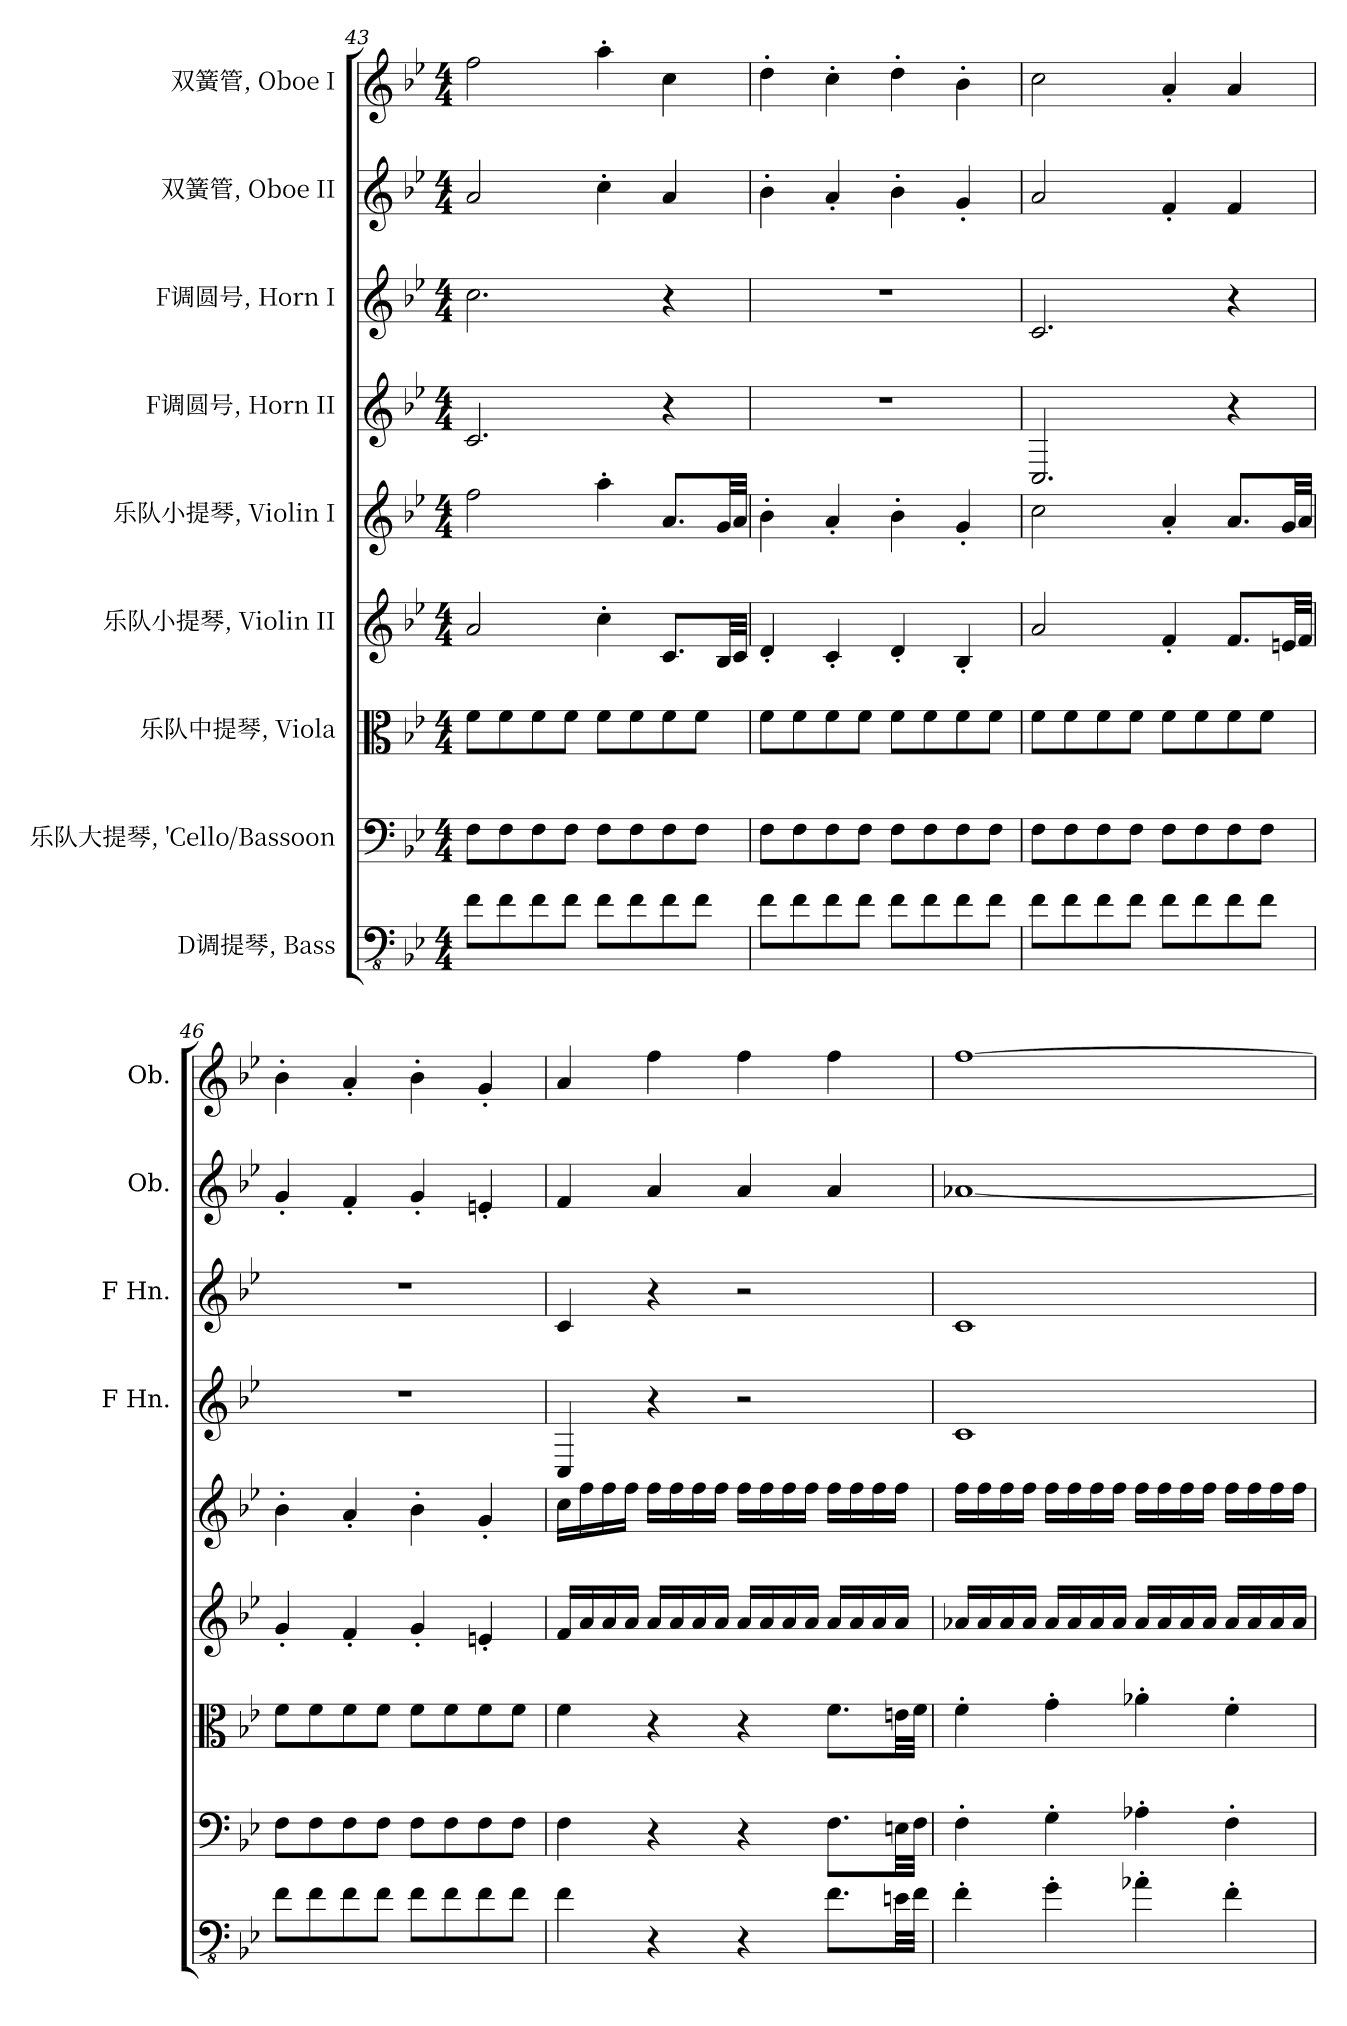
**kern	**kern	**kern	**kern	**kern	**kern	**kern	**kern	**kern
*part9	*part8	*part7	*part6	*part5	*part4	*part3	*part2	*part1
*staff9	*staff8	*staff7	*staff6	*staff5	*staff4	*staff3	*staff2	*staff1
*I"D调提琴, Bass	*I"乐队大提琴, 'Cello/Bassoon	*I"乐队中提琴, Viola	*I"乐队小提琴, Violin II	*I"乐队小提琴, Violin I	*I"F调圆号, Horn II	*I"F调圆号, Horn I	*I"双簧管, Oboe II	*I"双簧管, Oboe I
*	*	*	*	*	*I'F Hn.	*I'F Hn.	*I'Ob.	*I'Ob.
*clefFv4	*clefF4	*clefC3	*clefG2	*clefG2	*clefG2	*clefG2	*clefG2	*clefG2
*ITrd7c12	*	*	*	*	*ITrd4c7	*ITrd4c7	*	*
*k[b-e-]	*k[b-e-]	*k[b-e-]	*k[b-e-]	*k[b-e-]	*k[b-e-a-]	*k[b-e-a-]	*k[b-e-]	*k[b-e-]
*M4/4	*M4/4	*M4/4	*M4/4	*M4/4	*M4/4	*M4/4	*M4/4	*M4/4
=43	=43	=43	=43	=43	=43	=43	=43	=43
8FF\L	8F\L	8f\L	2a/	2ff\	2.F/	2.f\	2a/	2ff\
8FF\	8F\	8f\	.	.	.	.	.	.
8FF\	8F\	8f\	.	.	.	.	.	.
8FF\J	8F\J	8f\J	.	.	.	.	.	.
8FF\L	8F\L	8f\L	4cc'\	4aa'\	.	.	4cc'\	4aa'\
8FF\	8F\	8f\	.	.	.	.	.	.
8FF\	8F\	8f\	8.c/L	8.a/L	4r	4r	4a/	4cc\
8FF\J	8F\J	8f\J	.	.	.	.	.	.
.	.	.	32B-/LL	32g/LL	.	.	.	.
.	.	.	32c/JJJ	32a/JJJ	.	.	.	.
=44	=44	=44	=44	=44	=44	=44	=44	=44
8FF\L	8F\L	8f\L	4d'/	4b-'\	1r	1r	4b-'\	4dd'\
8FF\	8F\	8f\	.	.	.	.	.	.
8FF\	8F\	8f\	4c'/	4a'/	.	.	4a'/	4cc'\
8FF\J	8F\J	8f\J	.	.	.	.	.	.
8FF\L	8F\L	8f\L	4d'/	4b-'\	.	.	4b-'\	4dd'\
8FF\	8F\	8f\	.	.	.	.	.	.
8FF\	8F\	8f\	4B-'/	4g'/	.	.	4g'/	4b-'\
8FF\J	8F\J	8f\J	.	.	.	.	.	.
!!LO:PB:g=z
=45	=45	=45	=45	=45	=45	=45	=45	=45
8FF\L	8F\L	8f\L	2a/	2cc\	2.FF/	2.F/	2a/	2cc\
8FF\	8F\	8f\	.	.	.	.	.	.
8FF\	8F\	8f\	.	.	.	.	.	.
8FF\J	8F\J	8f\J	.	.	.	.	.	.
8FF\L	8F\L	8f\L	4f'/	4a'/	.	.	4f'/	4a'/
8FF\	8F\	8f\	.	.	.	.	.	.
8FF\	8F\	8f\	8.f/L	8.a/L	4r	4r	4f/	4a/
8FF\J	8F\J	8f\J	.	.	.	.	.	.
.	.	.	32en/LL	32g/LL	.	.	.	.
.	.	.	32f/JJJ	32a/JJJ	.	.	.	.
=46	=46	=46	=46	=46	=46	=46	=46	=46
8FF\L	8F\L	8f\L	4g'/	4b-'\	1r	1r	4g'/	4b-'\
8FF\	8F\	8f\	.	.	.	.	.	.
8FF\	8F\	8f\	4f'/	4a'/	.	.	4f'/	4a'/
8FF\J	8F\J	8f\J	.	.	.	.	.	.
8FF\L	8F\L	8f\L	4g'/	4b-'\	.	.	4g'/	4b-'\
8FF\	8F\	8f\	.	.	.	.	.	.
8FF\	8F\	8f\	4en'/	4g'/	.	.	4en'/	4g'/
8FF\J	8F\J	8f\J	.	.	.	.	.	.
=47	=47	=47	=47	=47	=47	=47	=47	=47
4FF\	4F\	4f\	16f/LL	16cc\LL	4FF/	4F/	4f/	4a/
.	.	.	16a/	16ff\	.	.	.	.
.	.	.	16a/	16ff\	.	.	.	.
.	.	.	16a/JJ	16ff\JJ	.	.	.	.
4r	4r	4r	16a/LL	16ff\LL	4r	4r	4a/	4ff\
.	.	.	16a/	16ff\	.	.	.	.
.	.	.	16a/	16ff\	.	.	.	.
.	.	.	16a/JJ	16ff\JJ	.	.	.	.
4r	4r	4r	16a/LL	16ff\LL	2r	2r	4a/	4ff\
.	.	.	16a/	16ff\	.	.	.	.
.	.	.	16a/	16ff\	.	.	.	.
.	.	.	16a/JJ	16ff\JJ	.	.	.	.
8.FF\L	8.F\L	8.f\L	16a/LL	16ff\LL	.	.	4a/	4ff\
.	.	.	16a/	16ff\	.	.	.	.
.	.	.	16a/	16ff\	.	.	.	.
32EEn\LL	32En\LL	32en\LL	16a/JJ	16ff\JJ	.	.	.	.
32FF\JJJ	32F\JJJ	32f\JJJ	.	.	.	.	.	.
!!LO:PB:g=z
=48	=48	=48	=48	=48	=48	=48	=48	=48
4FF'\	4F'\	4f'\	16a-X/LL	16ff\LL	1F	1F	[1a-X	[1ff
.	.	.	16a-/	16ff\	.	.	.	.
.	.	.	16a-/	16ff\	.	.	.	.
.	.	.	16a-/JJ	16ff\JJ	.	.	.	.
4GG'\	4G'\	4g'\	16a-/LL	16ff\LL	.	.	.	.
.	.	.	16a-/	16ff\	.	.	.	.
.	.	.	16a-/	16ff\	.	.	.	.
.	.	.	16a-/JJ	16ff\JJ	.	.	.	.
4AA-X'\	4A-X'\	4a-X'\	16a-/LL	16ff\LL	.	.	.	.
.	.	.	16a-/	16ff\	.	.	.	.
.	.	.	16a-/	16ff\	.	.	.	.
.	.	.	16a-/JJ	16ff\JJ	.	.	.	.
4FF'\	4F'\	4f'\	16a-/LL	16ff\LL	.	.	.	.
.	.	.	16a-/	16ff\	.	.	.	.
.	.	.	16a-/	16ff\	.	.	.	.
.	.	.	16a-/JJ	16ff\JJ	.	.	.	.
=	=	=	=	=	=	=	=	=
*-	*-	*-	*-	*-	*-	*-	*-	*-
